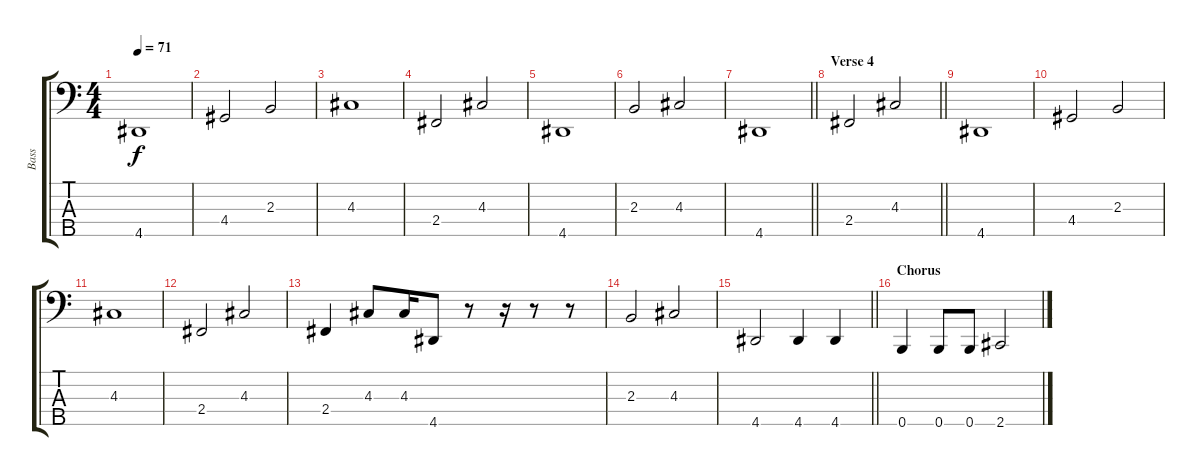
\track ("Bass" "Bass") {instrument electricbassfinger}
\staff {score tabs}
\tuning (G2 D2 A1 E1 B0) {hide}
\ts (4 4)
\section ("" "")
\tempo 71
\clef f4
\ks c
4.5.1{dy f} |
4.4.2 2.3.2 |
4.3.1 |
2.4.2 4.3.2 |
4.5.1 |
2.3.2 4.3.2 |
\barLineRight lightlight
4.5.1 |
\section ("" "Verse 4")
\barLineRight lightlight
2.4.2 4.3.2 |
\section ("" "")
4.5.1 |
4.4.2 2.3.2 |
4.3.1 |
2.4.2 4.3.2 |
2.4.4 4.3.8 4.3.16 4.5.8 r.8 r.16 r.8 r.8 |
2.3.2 4.3.2 |
\barLineRight lightlight
4.5.2 4.5.4 4.5.4 |
\section ("" "Chorus")
0.5.4 0.5.8 0.5.8 2.5.2
